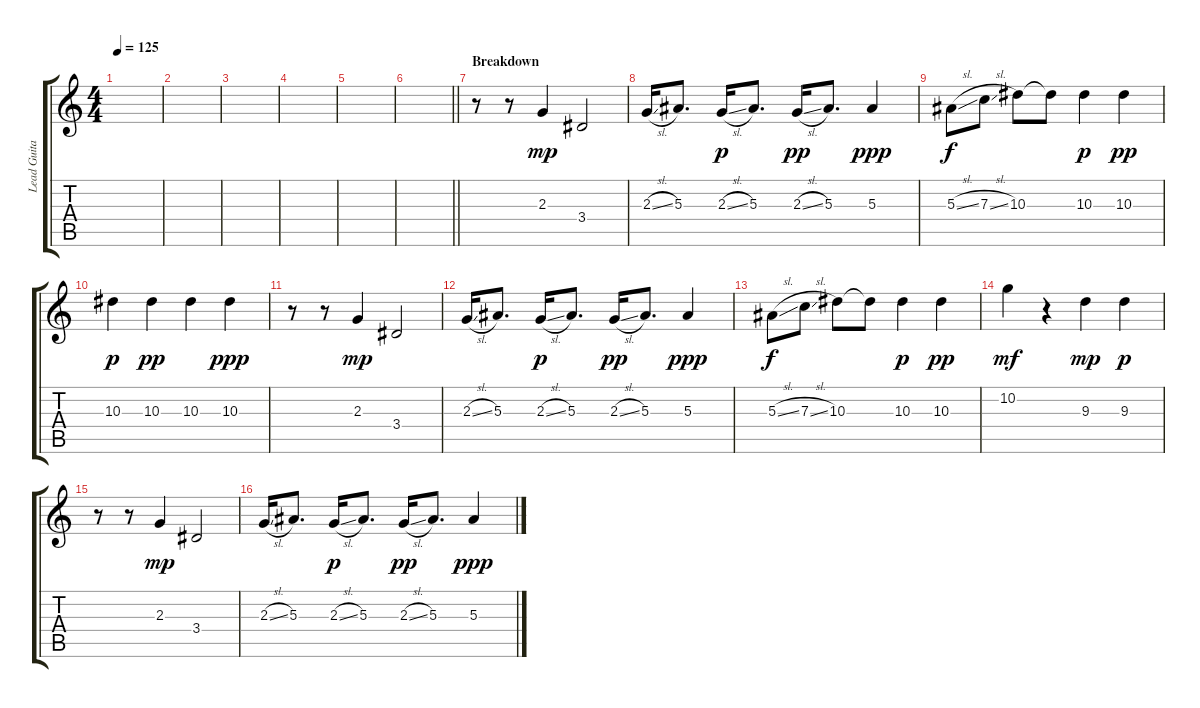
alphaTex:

\track ("Lead Guitar (Delay)" "Lead Guita") {instrument electricguitarjazz}
\staff {score tabs}
\tuning (D4 A3 F3 C3 G2 C2) {hide}
\ts (4 4)
\tempo 125
\clef g2
\ks c
|
|
|
|
|
\barLineRight lightlight
|
\section ("" "Breakdown")
r.8{volume 16 instrument electricguitarjazz} r.8 2.3.4{dy mp} 3.4.2 |
2.3{sl}.16 5.3.8{d} 2.3{sl}.16{dy p} 5.3.8{d} 2.3{sl}.16{dy pp} 5.3.8{d} 5.3.4{dy ppp} |
5.3{sl}.8{dy f} 7.3{sl}.8 10.3.8 10.3{t}.8 10.3.4{dy p} 10.3.4{dy pp} |
10.3.4{dy p} 10.3.4{dy pp} 10.3.4 10.3.4{dy ppp} |
r.8 r.8 2.3.4{dy mp} 3.4.2 |
2.3{sl}.16 5.3.8{d} 2.3{sl}.16{dy p} 5.3.8{d} 2.3{sl}.16{dy pp} 5.3.8{d} 5.3.4{dy ppp} |
5.3{sl}.8{dy f} 7.3{sl}.8 10.3.8 10.3{t}.8 10.3.4{dy p} 10.3.4{dy pp} |
10.2.4{dy mf} r.4 9.3.4{dy mp} 9.3.4{dy p} |
r.8 r.8 2.3.4{dy mp} 3.4.2 |
2.3{sl}.16 5.3.8{d} 2.3{sl}.16{dy p} 5.3.8{d} 2.3{sl}.16{dy pp} 5.3.8{d} 5.3.4{dy ppp}
